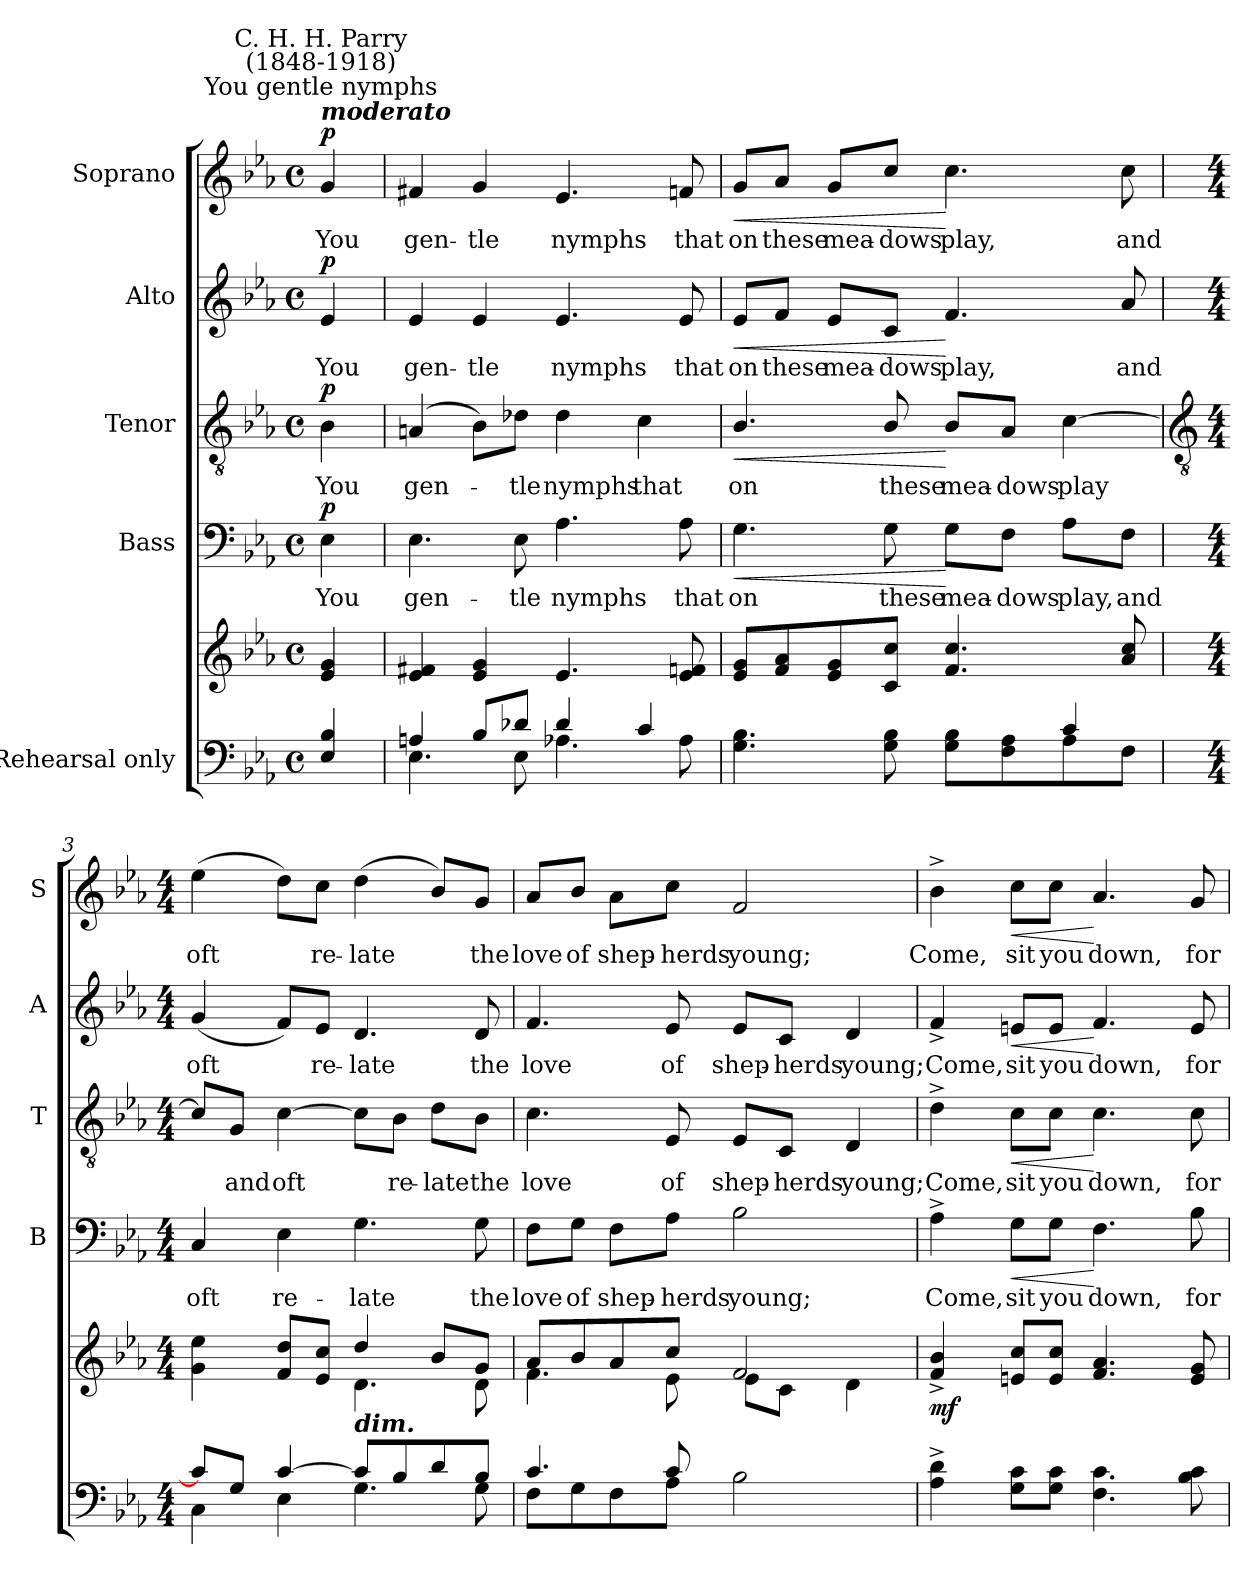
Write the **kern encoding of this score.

**kern	**kern	**dynam	**kern	**text	**dynam	**kern	**text	**dynam	**kern	**text	**dynam	**kern	**text	**dynam
*part5	*part5	*part5	*part4	*part4	*part4	*part3	*part3	*part3	*part2	*part2	*part2	*part1	*part1	*part1
*staff6	*staff5	*staff5/6	*staff4	*staff4	*staff4	*staff3	*staff3	*staff3	*staff2	*staff2	*staff2	*staff1	*staff1	*staff1
*I"Rehearsal only	*	*	*I"Bass	*	*	*I"Tenor	*	*	*I"Alto	*	*	*I"Soprano	*	*
*	*	*	*I'B	*	*	*I'T	*	*	*I'A	*	*	*I'S	*	*
*clefF4	*clefG2	*	*clefF4	*	*	*clefGv2	*	*	*clefG2	*	*	*clefG2	*	*
*k[b-e-a-]	*k[b-e-a-]	*	*k[b-e-a-]	*	*	*k[b-e-a-]	*	*	*k[b-e-a-]	*	*	*k[b-e-a-]	*	*
*E-:	*E-:	*	*E-:	*	*	*E-:	*	*	*E-:	*	*	*E-:	*	*
*M4/4	*M4/4	*	*M4/4	*	*	*M4/4	*	*	*M4/4	*	*	*M4/4	*	*
*met(c)	*met(c)	*	*met(c)	*	*	*met(c)	*	*	*met(c)	*	*	*met(c)	*	*
=	=	=	=	=	=	=	=	=	=	=	=	=	=	=
*^	*^	*	*	*	*	*	*	*	*	*	*	*	*	*
!	!	!	!	!	!	!	!	!	!	!	!	!	!	!LO:TX:a:Bi:t=moderato	!	!
!	!	!	!	!	!	!	!	!	!	!	!	!	!	!LO:TX:a:cj:t=You gentle nymphs	!	!
!	!	!	!	!	!	!	!	!	!	!	!	!	!	!LO:TX:a:cj:t=C. H. H. Parry\n(1848-1918)	!	!
!	!	!	!	!	!	!LO:LY:b	!LO:DY:b	!	!LO:LY:b	!LO:DY:b	!	!LO:LY:b	!LO:DY:b	!	!LO:LY:b	!LO:DY:b
4E-/ 4B-/	4ryy	4e- 4g	4ryy	.	4E-	You	p	4B-	You	p	4e-	You	p	4g	You	p
=1	=1	=1	=1	=1	=1	=1	=1	=1	=1	=1	=1	=1	=1	=1	=1	=1
!	!	!	!	!	!	!LO:LY:b	!	!	!LO:LY:b	!	!	!LO:LY:b	!	!	!LO:LY:b	!
4An/	4.E-\	4e- 4f#X	1ryy	.	4.E-	gen-	.	(<4An	gen-	.	4e-	gen-	.	4f#X	gen-	.
!	!	!	!	!	!	!	!	!	!	!	!	!LO:LY:b	!	!	!LO:LY:b	!
8B-/L	.	4e- 4g	.	.	.	.	.	8B-\L)	.	.	4e-	-tle	.	4g	-tle	.
!	!	!	!	!	!	!LO:LY:b	!	!	!LO:LY:b	!	!	!	!	!	!	!
8d-X/J	8E-\	.	.	.	8E-	-tle	.	8d-X\J	tle	.	.	.	.	.	.	.
!	!	!	!	!	!	!LO:LY:b	!	!	!LO:LY:b	!	!	!LO:LY:b	!	!	!LO:LY:b	!
4d-/	4.A-X\	4.e-	.	.	4.A-	nymphs	.	4d-	nymphs	.	4.e-	nymphs	.	4.e-	nymphs	.
!	!	!	!	!	!	!	!	!	!LO:LY:b	!	!	!	!	!	!	!
4c/	.	.	.	.	.	.	.	4c	that	.	.	.	.	.	.	.
!	!	!	!	!	!	!LO:LY:b	!	!	!	!	!	!LO:LY:b	!	!	!LO:LY:b	!
.	8A-\	8e- 8fn	.	.	8A-	that	.	.	.	.	8e-	that	.	8fn	that	.
=2	=2	=2	=2	=2	=2	=2	=2	=2	=2	=2	=2	=2	=2	=2	=2	=2
!	!	!	!	!	!	!LO:LY:b	!LO:HP:b	!	!LO:LY:b	!LO:HP:b	!	!LO:LY:b	!LO:HP:b	!	!LO:LY:b	!LO:HP:b
4.G\ 4.B-\	4ryy	8e- 8gL	1ryy	.	4.G	on	<	4.B-/	on	<	8e-/L	on	<	8g/L	on	<
!	!	!	!	!	!	!	!	!	!	!	!	!LO:LY:b	!	!	!LO:LY:b	!
.	.	8f 8a-	.	.	.	.	.	.	.	.	8f/J	these	.	8a-/J	these	.
!	!	!	!	!	!	!	!	!	!	!	!	!LO:LY:b	!	!	!LO:LY:b	!
.	4ryy	8e- 8g	.	.	.	.	.	.	.	.	8e-/L	mea-	.	8g/L	mea-	.
!	!	!	!	!	!	!LO:LY:b	!	!	!LO:LY:b	!	!	!LO:LY:b	!	!	!LO:LY:b	!
8G\ 8B-\	.	8c 8ccJ	.	.	8G	these	.	8B-/	these	.	8c/J	-dows	.	8cc/J	-dows	.
!	!	!	!	!	!	!LO:LY:b	!	!	!LO:LY:b	!	!	!LO:LY:b	!	!	!LO:LY:b	!
8G\ 8B-\L	4ryy	4.f 4.cc	.	.	8G\L	mea-	[	8B-/L	mea-	[	4.f	play,	[	4.cc	play,	[
!	!	!	!	!	!	!LO:LY:b	!	!	!LO:LY:b	!	!	!	!	!	!	!
8F\ 8A-\	.	.	.	.	8F\J	-dows	.	8A-/J	-dows	.	.	.	.	.	.	.
!	!	!	!	!	!	!LO:LY:b	!	!	!LO:LY:b	!	!	!	!	!	!	!
8A-\	4c/	.	.	.	8A-\L	play,	.	[4c	play	.	.	.	.	.	.	.
!	!	!	!	!	!	!LO:LY:b	!	!	!	!	!	!LO:LY:b	!	!	!LO:LY:b	!
8F\J	.	8a- 8cc	.	.	8F\J	and	.	.	.	.	8a-	and	.	8cc	and	.
!!LO:LB:g=z
=3	=3	=3	=3	=3	=3	=3	=3	=3	=3	=3	=3	=3	=3	=3	=3	=3
*	*	*	*	*	*	*	*	*clefGv2	*	*	*	*	*	*	*	*
*M4/4	*	*M4/4	*	*	*M4/4	*	*	*M4/4	*	*	*M4/4	*	*	*M4/4	*	*
!	!	!	!	!	!	!LO:LY:b	!	!	!	!	!	!LO:LY:b	!	!	!LO:LY:b	!
8c/L]	4C\	4g 4ee-	2ryy	.	4C	oft	.	8c/L]	.	.	(<4g	oft	.	(>4ee-	oft	.
!	!	!	!	!	!	!	!	!	!LO:LY:b	!	!	!	!	!	!	!
8G/J	.	.	.	.	.	.	.	8G/J	and	.	.	.	.	.	.	.
!	!	!	!	!	!	!LO:LY:b	!	!	!LO:LY:b	!	!	!	!	!	!	!
[4c/	4E-\	8f 8ddL	.	.	4E-	re-	.	[4c	oft	.	8f/L)	.	.	8dd\L)	.	.
!	!	!	!	!	!	!	!	!	!	!	!	!LO:LY:b	!	!	!LO:LY:b	!
.	.	8e- 8ccJ	.	.	.	.	.	.	.	.	8e-/J	re-	.	8cc\J	re-	.
!LO:TX:a:Bi:t=dim.	!	!	!	!	!	!	!	!	!	!	!	!	!	!	!	!
!	!	!	!	!	!	!LO:LY:b	!	!	!	!	!	!LO:LY:b	!	!	!LO:LY:b	!
8c/L]	4.G\	4dd/	4.d\	.	4.G	-late	.	8c\L]	.	.	4.d	-late	.	(<4dd	-late	.
!	!	!	!	!	!	!	!	!	!LO:LY:b	!	!	!	!	!	!	!
8B-/	.	.	.	.	.	.	.	8B-\J	re-	.	.	.	.	.	.	.
!	!	!	!	!	!	!	!	!	!LO:LY:b	!	!	!	!	!	!	!
8d/	.	8b-L	.	.	.	.	.	8d\L	-late	.	.	.	.	8b-/L)	.	.
!	!	!	!	!	!	!LO:LY:b	!	!	!LO:LY:b	!	!	!LO:LY:b	!	!	!LO:LY:b	!
8B-/J	8G\	8gJ	8d\	.	8G	the	.	8B-\J	the	.	8d	the	.	8g/J	the	.
=4	=4	=4	=4	=4	=4	=4	=4	=4	=4	=4	=4	=4	=4	=4	=4	=4
!	!	!	!	!	!	!LO:LY:b	!	!	!LO:LY:b	!	!	!LO:LY:b	!	!	!LO:LY:b	!
4.c/	8F\L	8a-/L	4.f\	.	8F\L	love	.	4.c	love	.	4.f	love	.	8a-/L	love	.
!	!	!	!	!	!	!LO:LY:b	!	!	!	!	!	!	!	!	!LO:LY:b	!
.	8G\	8b-/	.	.	8G\J	of	.	.	.	.	.	.	.	8b-/J	of	.
!	!	!	!	!	!	!LO:LY:b	!	!	!	!	!	!	!	!	!LO:LY:b	!
.	8F\	8a-/	.	.	8F\L	shep-	.	.	.	.	.	.	.	8a-\L	shep-	.
!	!	!	!	!	!	!LO:LY:b	!	!	!LO:LY:b	!	!	!LO:LY:b	!	!	!LO:LY:b	!
8c/	8A-\J	8cc/J	8e-\	.	8A-\J	-herds	.	8E-	of	.	8e-	of	.	8cc\J	-herds	.
!	!	!	!	!	!	!LO:LY:b	!	!	!LO:LY:b	!	!	!LO:LY:b	!	!	!LO:LY:b	!
2ryy	2B-\	2f	8e-\L	.	2B-	young;	.	8E-/L	shep-	.	8e-/L	shep-	.	2f	young;	.
!	!	!	!	!	!	!	!	!	!LO:LY:b	!	!	!LO:LY:b	!	!	!	!
.	.	.	8c\J	.	.	.	.	8C/J	-herds	.	8c/J	-herds	.	.	.	.
!	!	!	!	!	!	!	!	!	!LO:LY:b	!	!	!LO:LY:b	!	!	!	!
.	.	.	4d\	.	.	.	.	4D	young;	.	4d	young;	.	.	.	.
=5	=5	=5	=5	=5	=5	=5	=5	=5	=5	=5	=5	=5	=5	=5	=5	=5
!	!	!	!	!LO:DY:b	!	!LO:LY:b	!	!	!LO:LY:b	!	!	!LO:LY:b	!	!	!LO:LY:b	!
4A-\^ 4d\^	1ryy	4f^ 4b-^	4ryy	mf	4A-^	Come,	.	4d^	Come,	.	4f^	Come,	.	4b-^	Come,	.
!	!	!	!	!	!	!LO:LY:b	!LO:HP:b	!	!LO:LY:b	!LO:HP:b	!	!LO:LY:b	!LO:HP:b	!	!LO:LY:b	!LO:HP:b
8G\ 8c\L	.	8en 8ccL	4ryy	.	8G\L	sit	<	8c\L	sit	<	8en/L	sit	<	8cc\L	sit	<
!	!	!	!	!	!	!LO:LY:b	!	!	!LO:LY:b	!	!	!LO:LY:b	!	!	!LO:LY:b	!
8G\ 8c\J	.	8e 8ccJ	.	.	8G\J	you	.	8c\J	you	.	8e/J	you	.	8cc\J	you	.
!	!	!	!	!	!	!LO:LY:b	!	!	!LO:LY:b	!	!	!LO:LY:b	!	!	!LO:LY:b	!
4.F\ 4.c\	.	4.f 4.a-	4ryy	.	4.F	down,	[	4.c	down,	[	4.f	down,	[	4.a-	down,	[
.	.	.	4ryy	.	.	.	.	.	.	.	.	.	.	.	.	.
!	!	!	!	!	!	!LO:LY:b	!	!	!LO:LY:b	!	!	!LO:LY:b	!	!	!LO:LY:b	!
8B-\ 8c\	.	8e 8g	.	.	8B-	for	.	8c	for	.	8e	for	.	8g	for	.
*v	*v	*	*	*	*	*	*	*	*	*	*	*	*	*	*	*
*	*v	*v	*	*	*	*	*	*	*	*	*	*	*	*	*
=	=	=	=	=	=	=	=	=	=	=	=	=	=	=
*-	*-	*-	*-	*-	*-	*-	*-	*-	*-	*-	*-	*-	*-	*-
